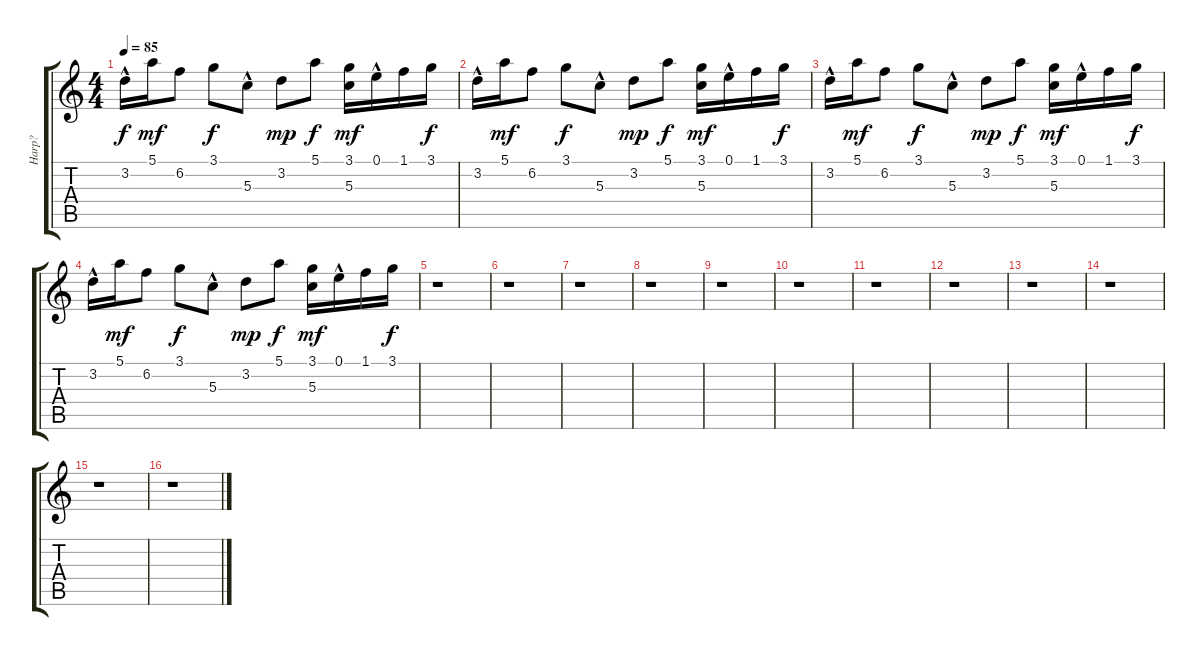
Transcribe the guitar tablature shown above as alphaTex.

\track ("Harp?" "Harp?") {instrument electricguitarjazz}
\staff {score tabs}
\tuning (E4 B3 G3 D3 A2 E2) {hide}
\ts (4 4)
\tempo 85
\clef g2
\ks c
3.2{hac}.16{dy f} 5.1.16{dy mf} 6.2.8 3.1.8{dy f} 5.3{hac}.8 3.2.8{dy mp} 5.1.8{dy f} (3.1 5.3).16{dy mf} 0.1{hac}.16 1.1.16 3.1.16{dy f} |
3.2{hac}.16 5.1.16{dy mf} 6.2.8 3.1.8{dy f} 5.3{hac}.8 3.2.8{dy mp} 5.1.8{dy f} (3.1 5.3).16{dy mf} 0.1{hac}.16 1.1.16 3.1.16{dy f} |
3.2{hac}.16 5.1.16{dy mf} 6.2.8 3.1.8{dy f} 5.3{hac}.8 3.2.8{dy mp} 5.1.8{dy f} (3.1 5.3).16{dy mf} 0.1{hac}.16 1.1.16 3.1.16{dy f} |
3.2{hac}.16 5.1.16{dy mf} 6.2.8 3.1.8{dy f} 5.3{hac}.8 3.2.8{dy mp} 5.1.8{dy f} (3.1 5.3).16{dy mf} 0.1{hac}.16 1.1.16 3.1.16{dy f} |
r.1 |
r.1 |
r.1 |
r.1 |
r.1 |
r.1 |
r.1 |
r.1 |
r.1 |
r.1 |
r.1 |
r.1
